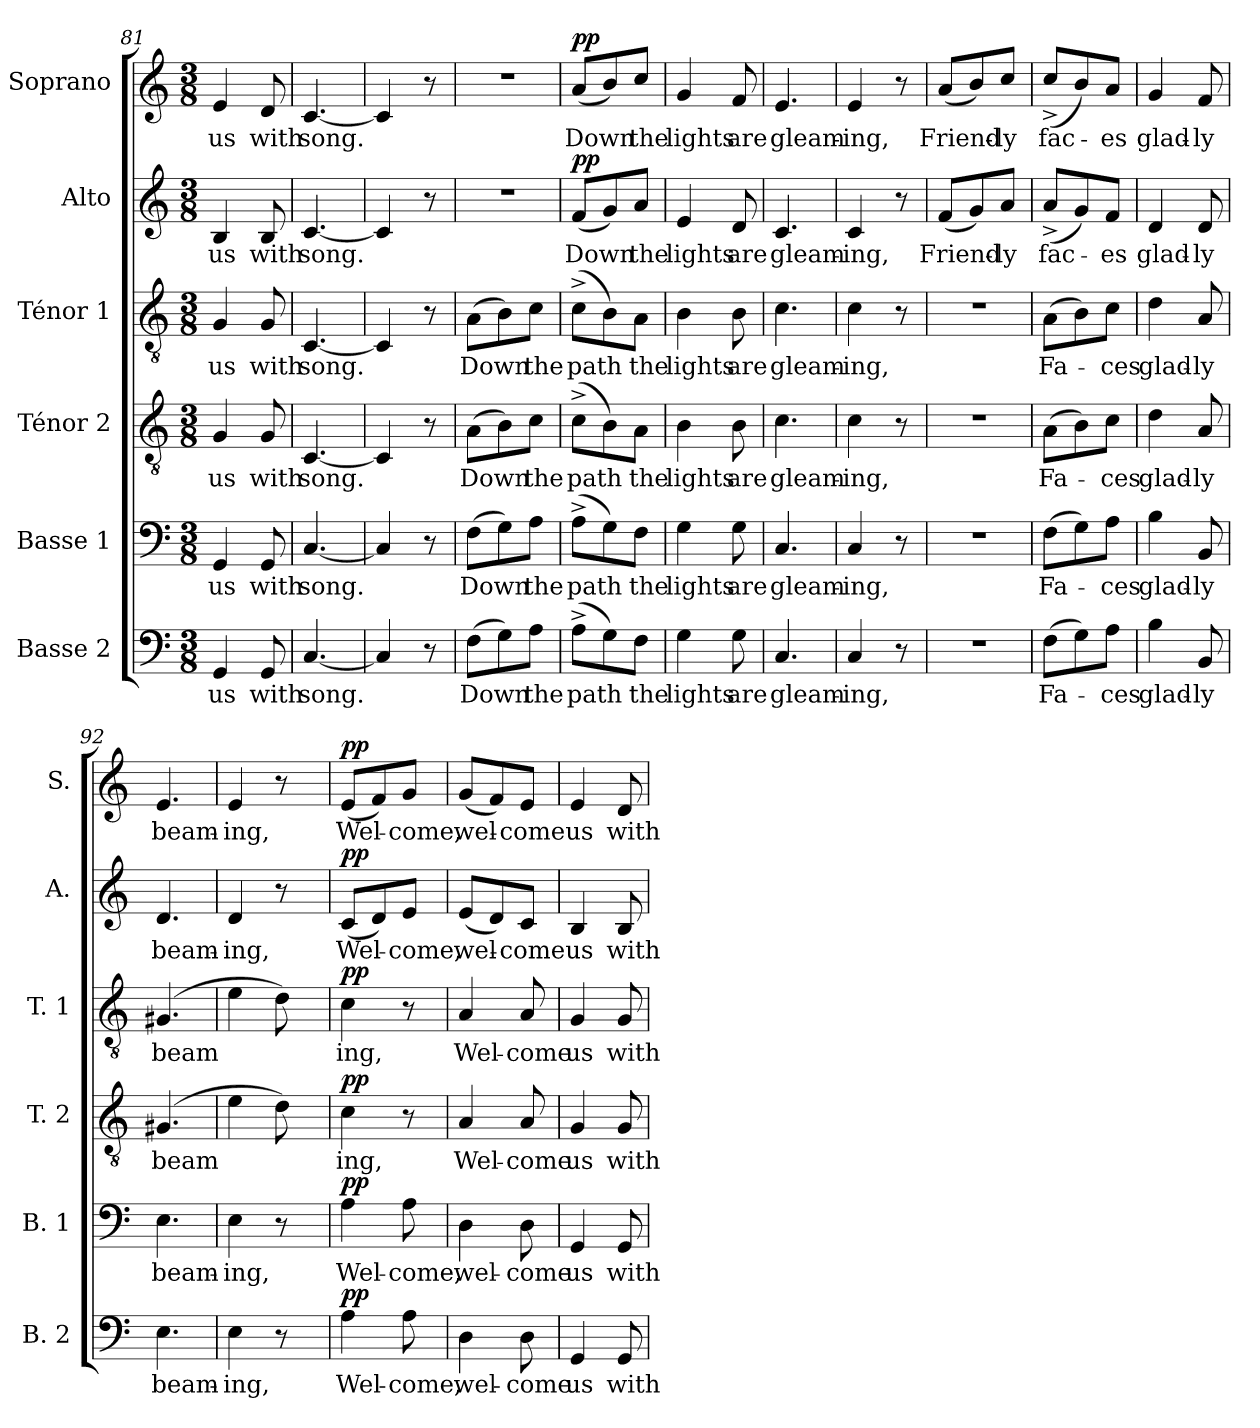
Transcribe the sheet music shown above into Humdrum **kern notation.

**kern	**text	**dynam	**kern	**text	**dynam	**kern	**text	**dynam	**kern	**text	**dynam	**kern	**text	**dynam	**kern	**text	**dynam
*part6	*part6	*part6	*part5	*part5	*part5	*part4	*part4	*part4	*part3	*part3	*part3	*part2	*part2	*part2	*part1	*part1	*part1
*staff6	*staff6	*staff6	*staff5	*staff5	*staff5	*staff4	*staff4	*staff4	*staff3	*staff3	*staff3	*staff2	*staff2	*staff2	*staff1	*staff1	*staff1
*I"Basse 2	*	*	*I"Basse 1	*	*	*I"Ténor 2	*	*	*I"Ténor 1	*	*	*I"Alto	*	*	*I"Soprano	*	*
*I'B. 2	*	*	*I'B. 1	*	*	*I'T. 2	*	*	*I'T. 1	*	*	*I'A.	*	*	*I'S.	*	*
*clefF4	*	*	*clefF4	*	*	*clefGv2	*	*	*clefGv2	*	*	*clefG2	*	*	*clefG2	*	*
*k[]	*	*	*k[]	*	*	*k[]	*	*	*k[]	*	*	*k[]	*	*	*k[]	*	*
*M3/8	*	*	*M3/8	*	*	*M3/8	*	*	*M3/8	*	*	*M3/8	*	*	*M3/8	*	*
=81	=81	=81	=81	=81	=81	=81	=81	=81	=81	=81	=81	=81	=81	=81	=81	=81	=81
!	!LO:LY:b	!	!	!LO:LY:b	!	!	!LO:LY:b	!	!	!LO:LY:b	!	!	!LO:LY:b	!	!	!LO:LY:b	!
4GG/	us	.	4GG/	us	.	4G/	us	.	4G/	us	.	4B/	us	.	4e/	us	.
!	!LO:LY:b	!	!	!LO:LY:b	!	!	!LO:LY:b	!	!	!LO:LY:b	!	!	!LO:LY:b	!	!	!LO:LY:b	!
8GG/	with	.	8GG/	with	.	8G/	with	.	8G/	with	.	8B/	with	.	8d/	with	.
=82	=82	=82	=82	=82	=82	=82	=82	=82	=82	=82	=82	=82	=82	=82	=82	=82	=82
!	!LO:LY:b	!	!	!LO:LY:b	!	!	!LO:LY:b	!	!	!LO:LY:b	!	!	!LO:LY:b	!	!	!LO:LY:b	!
[<4.C/	song.	.	[<4.C/	song.	.	[<4.C/	song.	.	[<4.C/	song.	.	[<4.c/	song.	.	[<4.c/	song.	.
=83	=83	=83	=83	=83	=83	=83	=83	=83	=83	=83	=83	=83	=83	=83	=83	=83	=83
4C/]	.	.	4C/]	.	.	4C/]	.	.	4C/]	.	.	4c/]	.	.	4c/]	.	.
8r	.	.	8r	.	.	8r	.	.	8r	.	.	8r	.	.	8r	.	.
=84	=84	=84	=84	=84	=84	=84	=84	=84	=84	=84	=84	=84	=84	=84	=84	=84	=84
!	!LO:LY:b	!	!	!LO:LY:b	!	!	!LO:LY:b	!	!	!LO:LY:b	!	!	!	!	!	!	!
(>8F\L	Down	.	(>8F\L	Down	.	(>8A\L	Down	.	(>8A\L	Down	.	4.r	.	.	4.r	.	.
8G\)	.	.	8G\)	.	.	8B\)	.	.	8B\)	.	.	.	.	.	.	.	.
!	!LO:LY:b	!	!	!LO:LY:b	!	!	!LO:LY:b	!	!	!LO:LY:b	!	!	!	!	!	!	!
8A\J	the	.	8A\J	the	.	8c\J	the	.	8c\J	the	.	.	.	.	.	.	.
=85	=85	=85	=85	=85	=85	=85	=85	=85	=85	=85	=85	=85	=85	=85	=85	=85	=85
!	!LO:LY:b	!	!	!LO:LY:b	!	!	!LO:LY:b	!	!	!LO:LY:b	!	!	!LO:LY:b	!LO:DY:a	!	!LO:LY:b	!LO:DY:a
(>8A^>\L	path	.	(>8A^>\L	path	.	(>8c^>\L	path	.	(>8c^>\L	path	.	(<8f/L	Down	pp	(<8a/L	Down	pp
8G\)	.	.	8G\)	.	.	8B\)	.	.	8B\)	.	.	8g/)	.	.	8b/)	.	.
!	!LO:LY:b	!	!	!LO:LY:b	!	!	!LO:LY:b	!	!	!LO:LY:b	!	!	!LO:LY:b	!	!	!LO:LY:b	!
8F\J	the	.	8F\J	the	.	8A\J	the	.	8A\J	the	.	8a/J	the	.	8cc/J	the	.
=86	=86	=86	=86	=86	=86	=86	=86	=86	=86	=86	=86	=86	=86	=86	=86	=86	=86
!	!LO:LY:b	!	!	!LO:LY:b	!	!	!LO:LY:b	!	!	!LO:LY:b	!	!	!LO:LY:b	!	!	!LO:LY:b	!
4G\	lights	.	4G\	lights	.	4B\	lights	.	4B\	lights	.	4e/	lights	.	4g/	lights	.
!	!LO:LY:b	!	!	!LO:LY:b	!	!	!LO:LY:b	!	!	!LO:LY:b	!	!	!LO:LY:b	!	!	!LO:LY:b	!
8G\	are	.	8G\	are	.	8B\	are	.	8B\	are	.	8d/	are	.	8f/	are	.
=87	=87	=87	=87	=87	=87	=87	=87	=87	=87	=87	=87	=87	=87	=87	=87	=87	=87
!	!LO:LY:b	!	!	!LO:LY:b	!	!	!LO:LY:b	!	!	!LO:LY:b	!	!	!LO:LY:b	!	!	!LO:LY:b	!
4.C/	gleam-	.	4.C/	gleam-	.	4.c\	gleam-	.	4.c\	gleam-	.	4.c/	gleam-	.	4.e/	gleam-	.
=88	=88	=88	=88	=88	=88	=88	=88	=88	=88	=88	=88	=88	=88	=88	=88	=88	=88
!	!LO:LY:b	!	!	!LO:LY:b	!	!	!LO:LY:b	!	!	!LO:LY:b	!	!	!LO:LY:b	!	!	!LO:LY:b	!
4C/	-ing,	.	4C/	-ing,	.	4c\	-ing,	.	4c\	-ing,	.	4c/	-ing,	.	4e/	-ing,	.
8r	.	.	8r	.	.	8r	.	.	8r	.	.	8r	.	.	8r	.	.
=89	=89	=89	=89	=89	=89	=89	=89	=89	=89	=89	=89	=89	=89	=89	=89	=89	=89
!	!	!	!	!	!	!	!	!	!	!	!	!	!LO:LY:b	!	!	!LO:LY:b	!
4.r	.	.	4.r	.	.	4.r	.	.	4.r	.	.	(<8f/L	Friend-	.	(<8a/L	Friend-	.
.	.	.	.	.	.	.	.	.	.	.	.	8g/)	.	.	8b/)	.	.
!	!	!	!	!	!	!	!	!	!	!	!	!	!LO:LY:b	!	!	!LO:LY:b	!
.	.	.	.	.	.	.	.	.	.	.	.	8a/J	-ly	.	8cc/J	-ly	.
=90	=90	=90	=90	=90	=90	=90	=90	=90	=90	=90	=90	=90	=90	=90	=90	=90	=90
!	!LO:LY:b	!	!	!LO:LY:b	!	!	!LO:LY:b	!	!	!LO:LY:b	!	!	!LO:LY:b	!	!	!LO:LY:b	!
(>8F\L	Fa-	.	(>8F\L	Fa-	.	(>8A\L	Fa-	.	(>8A\L	Fa-	.	(<8a^</L	fac-	.	(<8cc^</L	fac-	.
8G\)	.	.	8G\)	.	.	8B\)	.	.	8B\)	.	.	8g/)	.	.	8b/)	.	.
!	!LO:LY:b	!	!	!LO:LY:b	!	!	!LO:LY:b	!	!	!LO:LY:b	!	!	!LO:LY:b	!	!	!LO:LY:b	!
8A\J	-ces	.	8A\J	-ces	.	8c\J	-ces	.	8c\J	-ces	.	8f/J	-es	.	8a/J	-es	.
=91	=91	=91	=91	=91	=91	=91	=91	=91	=91	=91	=91	=91	=91	=91	=91	=91	=91
!	!LO:LY:b	!	!	!LO:LY:b	!	!	!LO:LY:b	!	!	!LO:LY:b	!	!	!LO:LY:b	!	!	!LO:LY:b	!
4B\	glad-	.	4B\	glad-	.	4d\	glad-	.	4d\	glad-	.	4d/	glad-	.	4g/	glad-	.
!	!LO:LY:b	!	!	!LO:LY:b	!	!	!LO:LY:b	!	!	!LO:LY:b	!	!	!LO:LY:b	!	!	!LO:LY:b	!
8BB/	-ly	.	8BB/	-ly	.	8A/	-ly	.	8A/	-ly	.	8d/	-ly	.	8f/	-ly	.
=92	=92	=92	=92	=92	=92	=92	=92	=92	=92	=92	=92	=92	=92	=92	=92	=92	=92
!	!LO:LY:b	!	!	!LO:LY:b	!	!	!LO:LY:b	!	!	!LO:LY:b	!	!	!LO:LY:b	!	!	!LO:LY:b	!
4.E\	beam-	.	4.E\	beam-	.	(>4.G#X/	beam	.	(>4.G#X/	beam	.	4.d/	beam-	.	4.e/	beam-	.
=93	=93	=93	=93	=93	=93	=93	=93	=93	=93	=93	=93	=93	=93	=93	=93	=93	=93
!	!LO:LY:b	!	!	!LO:LY:b	!	!	!	!	!	!	!	!	!LO:LY:b	!	!	!LO:LY:b	!
4E\	-ing,	.	4E\	-ing,	.	4e\	.	.	4e\	.	.	4d/	-ing,	.	4e/	-ing,	.
8r	.	.	8r	.	.	8d\)	.	.	8d\)	.	.	8r	.	.	8r	.	.
=94	=94	=94	=94	=94	=94	=94	=94	=94	=94	=94	=94	=94	=94	=94	=94	=94	=94
!	!LO:LY:b	!LO:DY:a	!	!LO:LY:b	!LO:DY:a	!	!LO:LY:b	!LO:DY:a	!	!LO:LY:b	!LO:DY:a	!	!LO:LY:b	!LO:DY:a	!	!LO:LY:b	!LO:DY:a
4A\	Wel-	pp	4A\	Wel-	pp	4c\	-ing,	pp	4c\	-ing,	pp	(<8c/L	Wel-	pp	(<8e/L	Wel-	pp
.	.	.	.	.	.	.	.	.	.	.	.	8d/)	.	.	8f/)	.	.
!	!LO:LY:b	!	!	!LO:LY:b	!	!	!	!	!	!	!	!	!LO:LY:b	!	!	!LO:LY:b	!
8A\	-come,	.	8A\	-come,	.	8r	.	.	8r	.	.	8e/J	-come,	.	8g/J	-come,	.
=95	=95	=95	=95	=95	=95	=95	=95	=95	=95	=95	=95	=95	=95	=95	=95	=95	=95
!	!LO:LY:b	!	!	!LO:LY:b	!	!	!LO:LY:b	!	!	!LO:LY:b	!	!	!LO:LY:b	!	!	!LO:LY:b	!
4D\	wel-	.	4D\	wel-	.	4A/	Wel-	.	4A/	Wel-	.	(<8e/L	wel-	.	(<8g/L	wel-	.
.	.	.	.	.	.	.	.	.	.	.	.	8d/)	.	.	8f/)	.	.
!	!LO:LY:b	!	!	!LO:LY:b	!	!	!LO:LY:b	!	!	!LO:LY:b	!	!	!LO:LY:b	!	!	!LO:LY:b	!
8D\	-come	.	8D\	-come	.	8A/	-come	.	8A/	-come	.	8c/J	-come	.	8e/J	-come	.
=96	=96	=96	=96	=96	=96	=96	=96	=96	=96	=96	=96	=96	=96	=96	=96	=96	=96
!	!LO:LY:b	!	!	!LO:LY:b	!	!	!LO:LY:b	!	!	!LO:LY:b	!	!	!LO:LY:b	!	!	!LO:LY:b	!
4GG/	us	.	4GG/	us	.	4G/	us	.	4G/	us	.	4B/	us	.	4e/	us	.
!	!LO:LY:b	!	!	!LO:LY:b	!	!	!LO:LY:b	!	!	!LO:LY:b	!	!	!LO:LY:b	!	!	!LO:LY:b	!
8GG/	with	.	8GG/	with	.	8G/	with	.	8G/	with	.	8B/	with	.	8d/	with	.
=	=	=	=	=	=	=	=	=	=	=	=	=	=	=	=	=	=
*-	*-	*-	*-	*-	*-	*-	*-	*-	*-	*-	*-	*-	*-	*-	*-	*-	*-
